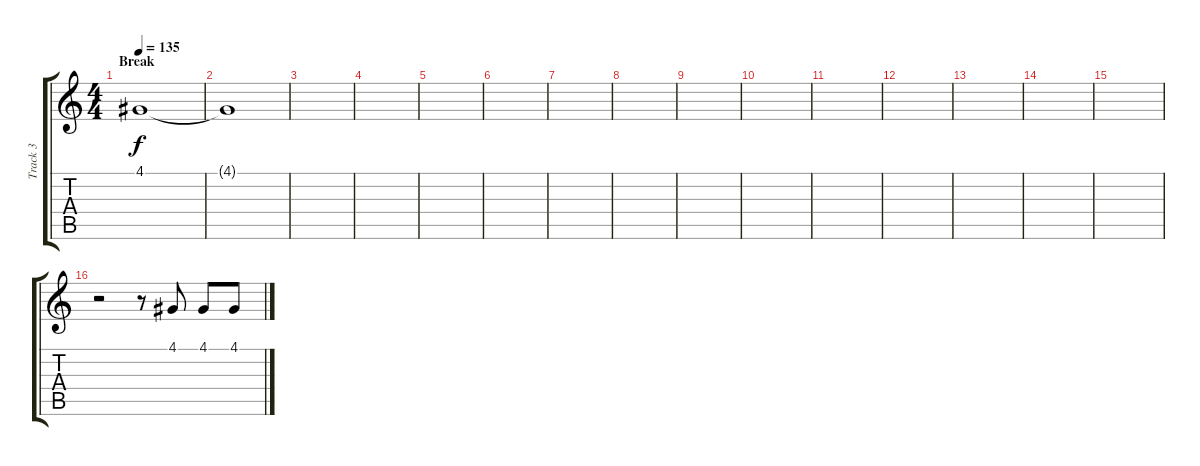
\track ("Track 3" "Track 3") {instrument synthvoice}
\staff {score tabs}
\tuning (E4 B3 G3 D3 A2 E2) {hide}
\ts (4 4)
\section ("" "Break")
\tempo 135
\clef g2
\ks c
4.1{t}.1{dy f} |
4.1{t}.1 |
|
|
|
|
|
|
|
|
|
|
|
|
|
r.2 r.8 4.1.8 4.1.8 4.1.8
